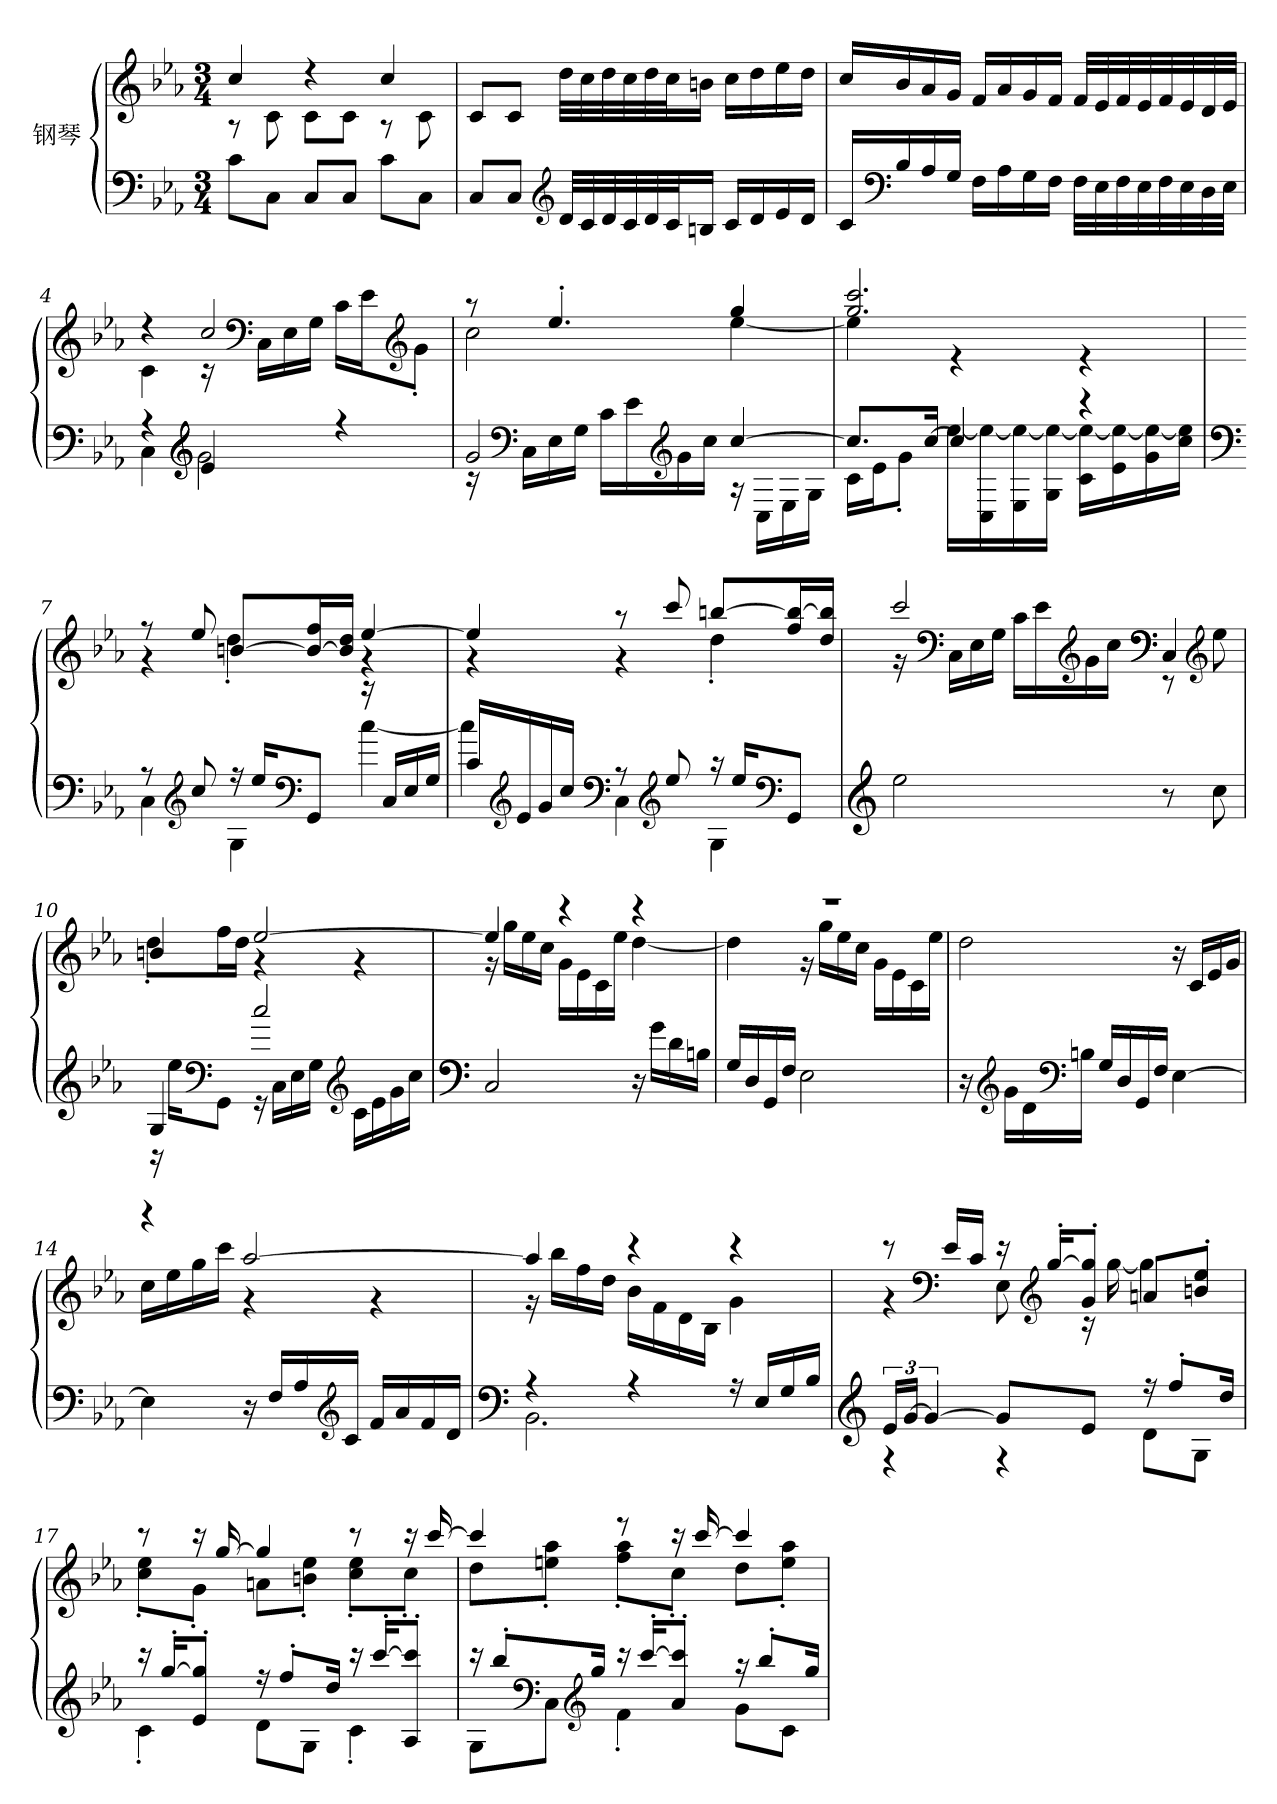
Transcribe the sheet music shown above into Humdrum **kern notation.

**kern	**kern
*part1	*part1
*staff2	*staff1
*I"钢琴	*
*clefF4	*clefG2
*k[b-e-a-]	*k[b-e-a-]
*M3/4	*M3/4
*MM105	*MM105
=1	=1
*	*^
8c\L	4cc/	8r
8C\J	.	8c\
8C/L	4r	8c\L
8C/J	.	8c\J
8c\L	4cc/	8r
8C\J	.	8c\
*	*v	*v
=2	=2
8C/L	8c/L
8C/J	8c/J
*clefG2	*
32d/LLL	32dd\LLL
32c/	32cc\
32d/	32dd\
32c/	32cc\
32d/	32dd\
32c/J	32cc\J
16Bn/JJ	16bn\JJ
16c/LL	16cc\LL
16d/	16dd\
16e-/	16ee-\
16d/JJ	16dd\JJ
=3	=3
16c/LL	16cc/LL
*clefF4	*
16B-/	16b-/
16A-/	16a-/
16G/JJ	16g/JJ
16F\LL	16f/LL
16A-\	16a-/
16G\	16g/
16F\JJ	16f/JJ
32F\LLL	32f/LLL
32E-\	32e-/
32F\	32f/
32E-\	32e-/
32F\	32f/
32E-\	32e-/
32D\	32d/
32E-\JJJ	32e-/JJJ
!!LO:LB:g=z
=4	=4
*^	*^
4r	4C\	4r	4c\
*clefG2	*	*	*
4e-/	2g\	2cc/	16r
*	*	*clefF4	*
.	.	.	16C\LL
.	.	.	16E-\
.	.	.	16G\JJ
4r	.	.	16c\LL
.	.	.	16e-\J
*	*	*clefG2	*
.	.	.	8g'\J
=5	=5	=5	=5
2g/	16r	8r	2cc\
*clefF4	*	*	*
.	16C\LL	.	.
.	16E-\	4.ee-'/	.
.	16G\JJ	.	.
.	16c\LL	.	.
.	16e-\	.	.
*clefG2	*	*	*
.	16g\	.	.
.	16cc\JJ	.	.
[4cc/	16r	4gg/	[4ee-\
.	16C\LL	.	.
.	16E-\	.	.
.	16G\JJ	.	.
!!LO:LB:g=z	!!
=6	=6	=6	=6
8.cc/L]	16c\LL	2.gg/ 2.ccc/	4ee-\]
.	16e-\J	.	.
.	8g'\J	.	.
[16cc/Jk	.	.	.
4cc/]	[16ee-\LL	.	4r
.	16C\ 16ee-\_	.	.
.	16E-\ 16ee-\_	.	.
.	16G\ 16ee-\_JJ	.	.
4r	16c\ 16ee-\_LL	.	4r
.	16e-\ 16ee-\_	.	.
.	16g\ 16ee-\_	.	.
.	16cc\ 16ee-\]JJ	.	.
=7	=7	=7	=7
*clefF4	*	*	*
8r	4C\	8r	4r
*clefG2	*	*	*
8cc/	.	8ee-/	.
16r	4G\	[8bn/L	4dd'\
16ee-/KL	.	.	.
*clefF4	*	*	*
8GG/J	.	16b/_ 16ff/L	.
.	.	16b/] 16dd/JJ	.
16r	[4cc\	[4ee-/	4r
16C/LL	.	.	.
16E-/	.	.	.
16G/JJ	.	.	.
!!LO:LB:g=z	!!
=8	=8	=8	=8
16c/LL	4cc\]	4ee-/]	4r
*clefG2	*	*	*
16e-/	.	.	.
16g/	.	.	.
16cc/JJ	.	.	.
*clefF4	*	*	*
8r	4C\	8r	4r
*clefG2	*	*	*
8ee-/	.	8ccc/	.
16r	4G\	[8bbn/L	4dd'\
16ee-/KL	.	.	.
*clefF4	*	*	*
8GG/J	.	16ff/ 16bb/_L	.
.	.	16dd/ 16bb/]JJ	.
*v	*v	*	*
=9	=9	=9
*clefG2	*	*
2ee-\	2ccc/	16r
*	*clefF4	*
.	.	16C\LL
.	.	16E-\
.	.	16G\JJ
.	.	16c\LL
.	.	16e-\
*	*clefG2	*
.	.	16g\
.	.	16cc\JJ
*	*clefF4	*
8r	4C/	8r
*	*clefG2	*
8cc\	.	8ee-\
!!LO:LB:g=z	!!
=10	=10	=10
*^	*	*
4G/	16r	4bn/	8dd'\L
.	16ee-\KL	.	.
*clefF4	*	*	*
.	8GG\J	.	16ff\L
.	.	.	16dd\JJ
2cc/	16r	[2ee-/	4r
.	16C\LL	.	.
.	16E-\	.	.
.	16G\JJ	.	.
*clefG2	*	*	*
.	16c\LL	.	4r
.	16e-\	.	.
.	16g\	.	.
.	16cc\JJ	.	.
*v	*v	*	*
=11	=11	=11
*clefF4	*	*
2C/	4ee-/]	16r
.	.	16gg\LL
.	.	16ee-\
.	.	16cc\JJ
.	4r	16g\LL
.	.	16e-\
.	.	16c\
.	.	16ee-\JJ
16r	4r	[4dd\
16g\LL	.	.
16d\	.	.
16Bn\JJ	.	.
=12	=12	=12
16G/LL	2.r	4dd\]
16D/	.	.
16GG/	.	.
16F/JJ	.	.
2E-\	.	16r
.	.	16gg\LL
.	.	16ee-\
.	.	16cc\JJ
.	.	16g\LL
.	.	16e-\
.	.	16c\
.	.	16ee-\JJ
*	*v	*v
!!LO:LB:g=z
=13	=13
16r	2dd\
*clefG2	*
16g\LL	.
16d\	.
*clefF4	*
16Bn\JJ	.
16G/LL	.
16D/	.
16GG/	.
16F/JJ	.
[4E-\	16r
.	16c/LL
.	16e-/
.	16g/JJ
=14	=14
*	*^
4E-\]	4r	16cc\LL
.	.	16ee-\
.	.	16gg\
.	.	16ccc\JJ
16r	[2aa-/	4r
16F/LL	.	.
16A-/	.	.
*clefG2	*	*
16c/JJ	.	.
16f/LL	.	4r
16a-/	.	.
16f/	.	.
16d/JJ	.	.
=15	=15	=15
*clefF4	*	*
*^	*	*
4r	2.BB-\	4aa-/]	16r
.	.	.	16bb-\LL
.	.	.	16ff\
.	.	.	16dd\JJ
4r	.	4r	16b-\LL
.	.	.	16f\
.	.	.	16d\
.	.	.	16B-\JJ
16r	.	4r	4g\
16E-/LL	.	.	.
16G/	.	.	.
16B-/JJ	.	.	.
!!LO:PB:g=z	!!
=16	=16	=16	=16
*clefG2	*	*	*
24e-/LL	4r	8r	4r
[24g/JJ	.	.	.
6g/_	.	.	.
*	*	*clefF4	*
.	.	16e-/LL	.
.	.	16c/JJ	.
8g/L]	4r	16r	8E-\
*	*	*clefG2	*
.	.	[16gg'/KL	.
8e-/J	.	8g/' 8gg/]'J	16r
.	.	.	[16gg\
16r	8d\L	8an/L	4gg\]
8ff'/L	.	.	.
.	8G\J	8bn/' 8ee-/'J	.
16dd/Jk	.	.	.
=17	=17	=17	=17
16r	4c'\	8r	8cc\' 8ee-\'L
[16gg'/KL	.	.	.
8e-/' 8gg/]'J	.	16r	8g'\J
.	.	[16gg/	.
16r	8d\L	4gg/]	8an\L
8ff'/L	.	.	.
.	8G\J	.	8bn\' 8ee-\'J
16dd/Jk	.	.	.
16r	4c'\	8r	8cc\' 8ee-\'L
[16ccc'/KL	.	.	.
8A-/' 8ccc/]'J	.	16r	8cc'\J
.	.	[16ccc/	.
!!LO:LB:g=z	!!
=18	=18	=18	=18
16r	8G\L	4ccc/]	8dd\L
8bb-'/L	.	.	.
*clefF4	*	*	*
.	8C\J	.	8een\' 8aa-\'J
*clefG2	*	*	*
16gg/Jk	.	.	.
16r	4f'\	8r	8ff\' 8aa-\'L
[16ccc'/KL	.	.	.
8a-/' 8ccc/]'J	.	16r	8cc'\J
.	.	[16ccc/	.
16r	8g\L	4ccc/]	8dd\L
8bb-'/L	.	.	.
.	8c\J	.	8ee\' 8aa-\'J
16gg/Jk	.	.	.
*v	*v	*	*
*	*v	*v
=	=
*-	*-
